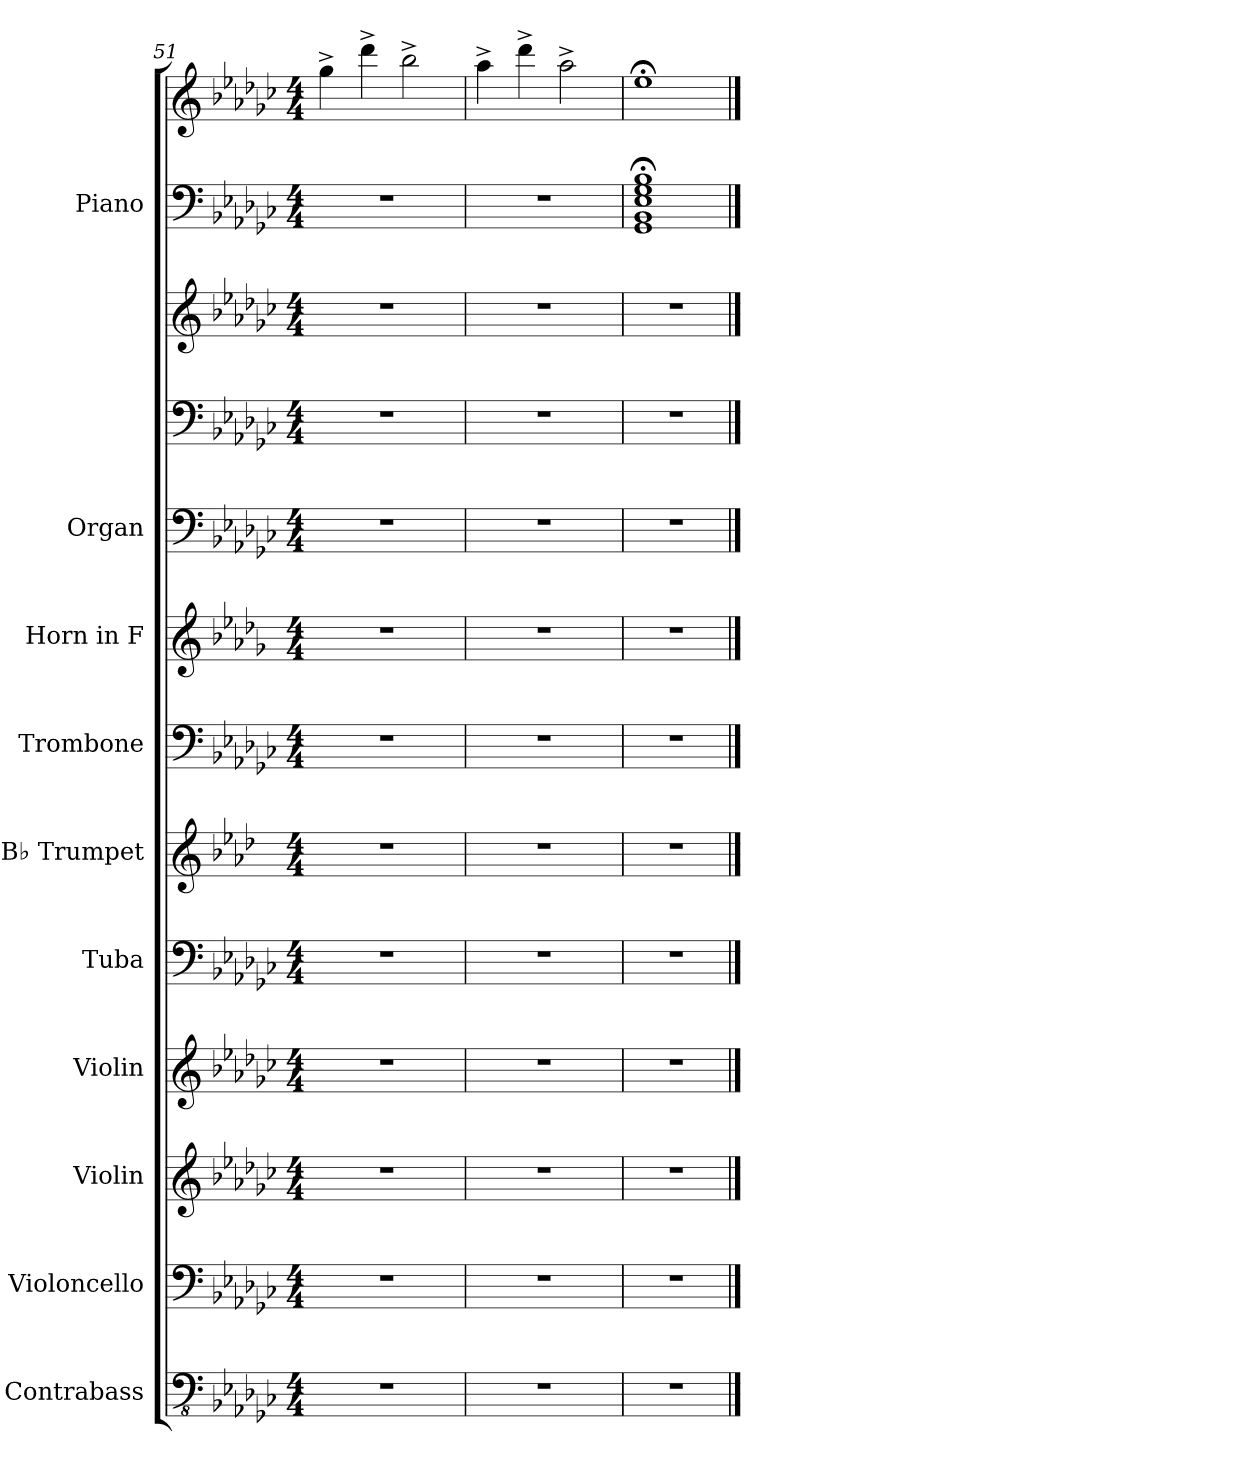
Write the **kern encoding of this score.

**kern	**kern	**kern	**kern	**kern	**kern	**kern	**kern	**kern	**kern	**kern	**kern	**kern
*part10	*part9	*part8	*part7	*part6	*part5	*part4	*part3	*part2	*part2	*part2	*part1	*part1
*staff13	*staff12	*staff11	*staff10	*staff9	*staff8	*staff7	*staff6	*staff5	*staff4	*staff3	*staff2	*staff1
*I"Contrabass	*I"Violoncello	*I"Violin	*I"Violin	*I"Tuba	*I"B♭ Trumpet	*I"Trombone	*I"Horn in F	*I"Organ	*	*	*I"Piano	*
*I'Cb.	*I'Vc.	*I'Vln.	*I'Vln.	*I'Tba.	*I'B♭ Tpt.	*I'Tbn.	*	*I'Org.	*	*	*I'Pno.	*
!!LO:PB:g=z
*clefFv4	*clefF4	*clefG2	*clefG2	*clefF4	*clefG2	*clefF4	*clefG2	*clefF4	*clefF4	*clefG2	*clefF4	*clefG2
*ITrd7c12	*	*	*	*	*ITrd1c2	*	*ITrd4c7	*	*	*	*	*
*k[b-e-a-d-g-c-]	*k[b-e-a-d-g-c-]	*k[b-e-a-d-g-c-]	*k[b-e-a-d-g-c-]	*k[b-e-a-d-g-c-]	*k[b-e-a-d-g-c-]	*k[b-e-a-d-g-c-]	*k[b-e-a-d-g-c-]	*k[b-e-a-d-g-c-]	*k[b-e-a-d-g-c-]	*k[b-e-a-d-g-c-]	*k[b-e-a-d-g-c-]	*k[b-e-a-d-g-c-]
*M4/4	*M4/4	*M4/4	*M4/4	*M4/4	*M4/4	*M4/4	*M4/4	*M4/4	*M4/4	*M4/4	*M4/4	*M4/4
=51	=51	=51	=51	=51	=51	=51	=51	=51	=51	=51	=51	=51
1r	1r	1r	1r	1r	1r	1r	1r	1r	1r	1r	1r	4gg-^\
.	.	.	.	.	.	.	.	.	.	.	.	4ddd-^\
.	.	.	.	.	.	.	.	.	.	.	.	2bb-^\
=52	=52	=52	=52	=52	=52	=52	=52	=52	=52	=52	=52	=52
1r	1r	1r	1r	1r	1r	1r	1r	1r	1r	1r	1r	4aa-^\
.	.	.	.	.	.	.	.	.	.	.	.	4ddd-^\
.	.	.	.	.	.	.	.	.	.	.	.	2aa-^\
=53	=53	=53	=53	=53	=53	=53	=53	=53	=53	=53	=53	=53
1r	1r	1r	1r	1r	1r	1r	1r	1r	1r	1r	1GG-;< 1BB-;< 1E-;< 1G-;< 1B-;<	1ee-;<
==	==	==	==	==	==	==	==	==	==	==	==	==
*-	*-	*-	*-	*-	*-	*-	*-	*-	*-	*-	*-	*-
